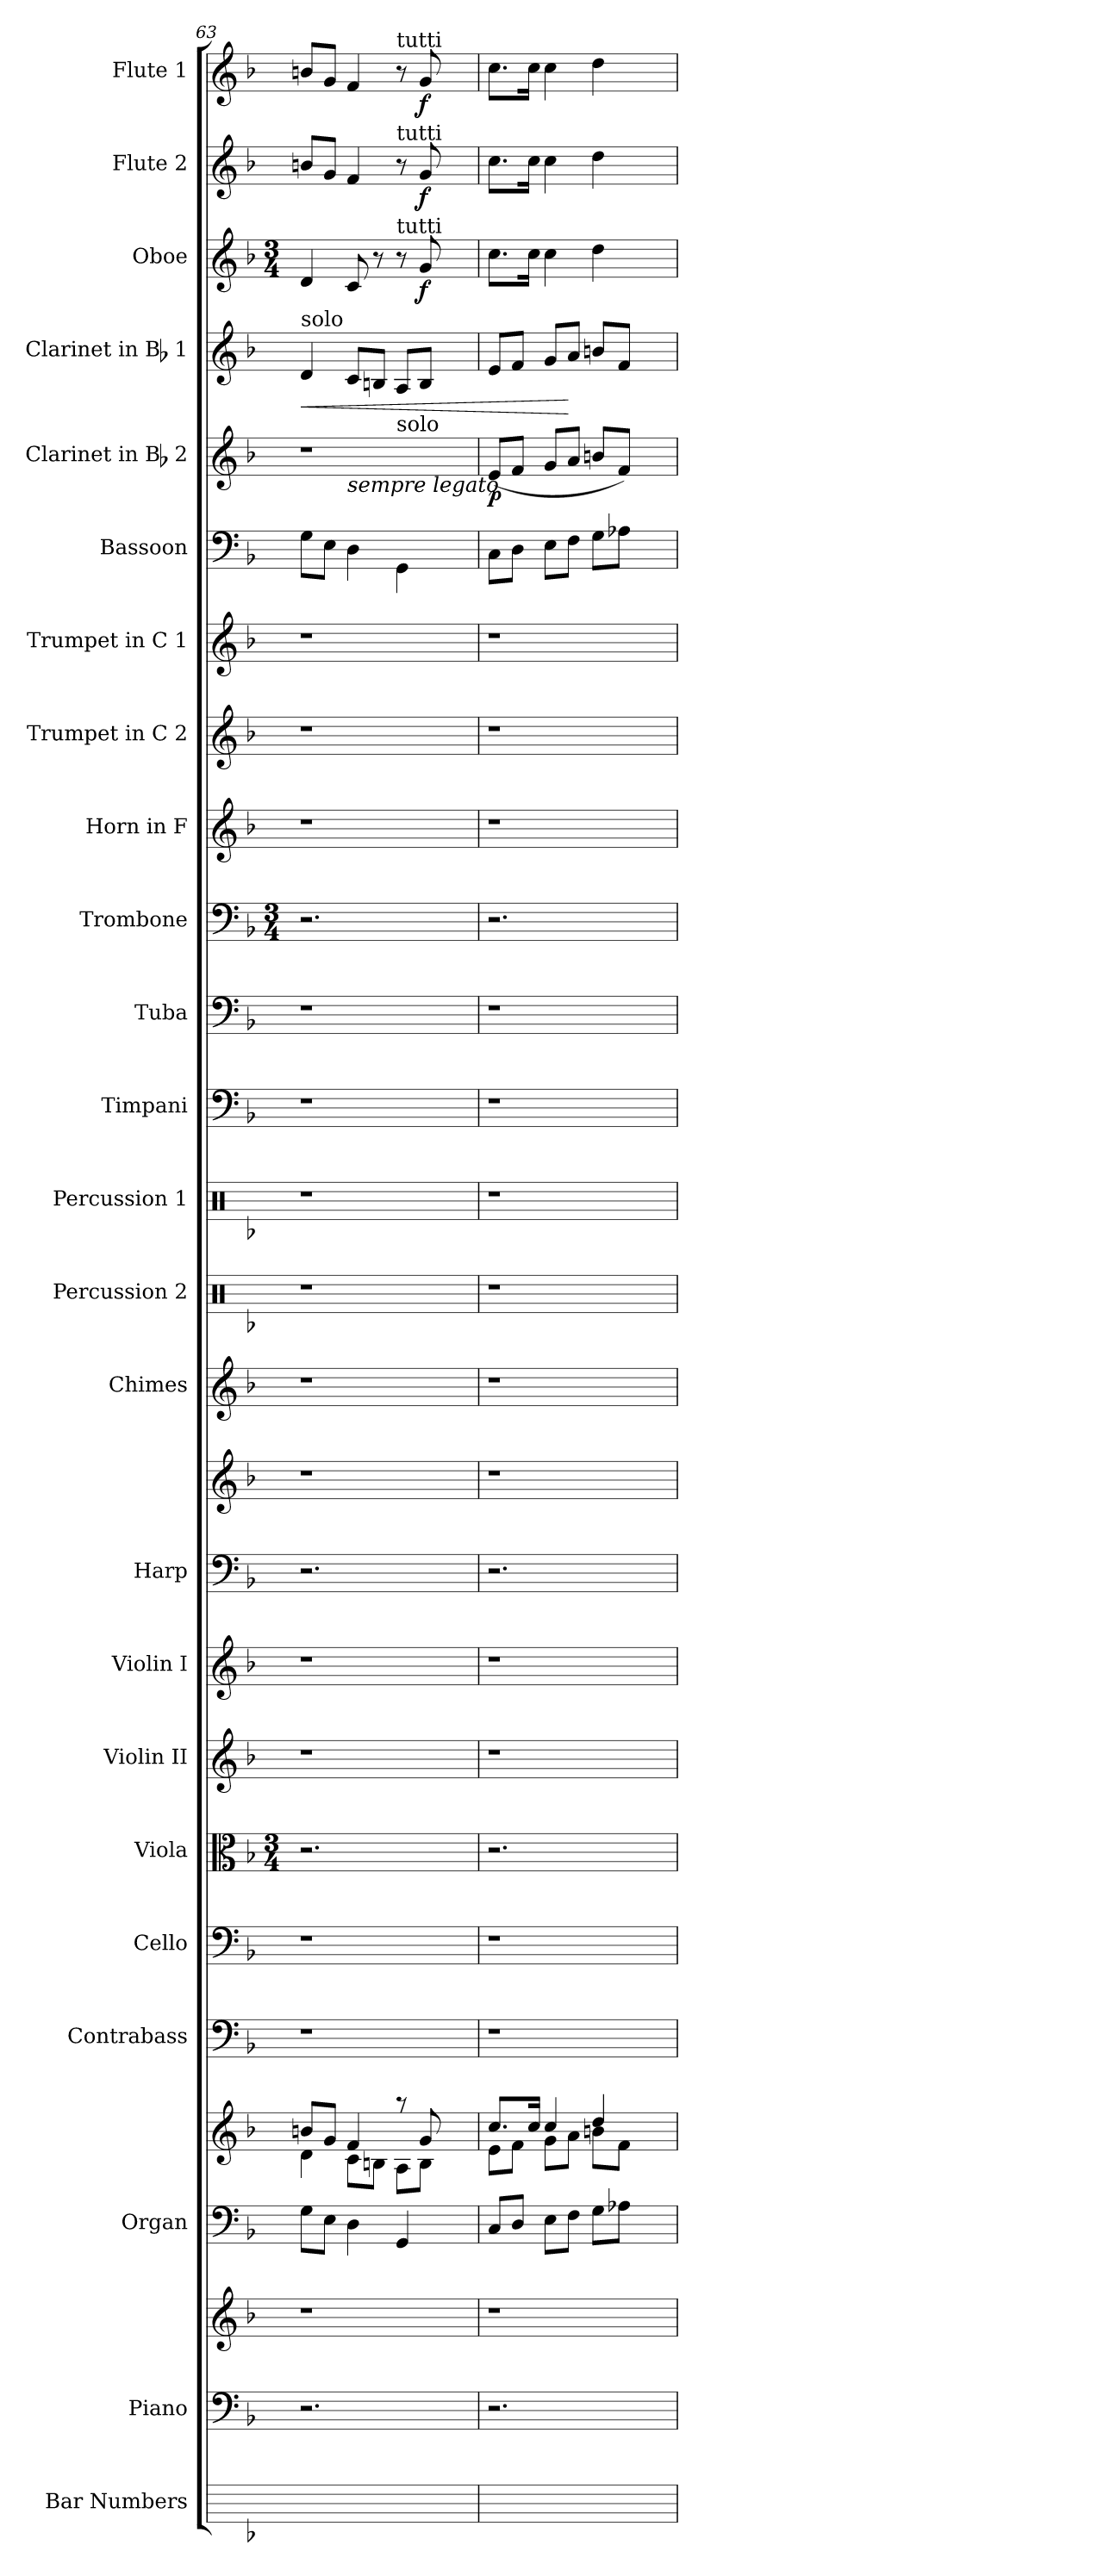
**kern	**kern	**kern	**kern	**kern	**kern	**kern	**kern	**kern	**kern	**kern	**kern	**kern	**kern	**kern	**kern	**kern	**kern	**kern	**kern	**kern	**kern	**kern	**dynam	**kern	**dynam	**kern	**dynam	**kern	**dynam	**kern	**dynam
*part24	*part23	*part23	*part22	*part22	*part21	*part20	*part19	*part18	*part17	*part16	*part16	*part15	*part14	*part13	*part12	*part11	*part10	*part9	*part8	*part7	*part6	*part5	*part5	*part4	*part4	*part3	*part3	*part2	*part2	*part1	*part1
*staff27	*staff26	*staff25	*staff24	*staff23	*staff22	*staff21	*staff20	*staff19	*staff18	*staff17	*staff16	*staff15	*staff14	*staff13	*staff12	*staff11	*staff10	*staff9	*staff8	*staff7	*staff6	*staff5	*staff5	*staff4	*staff4	*staff3	*staff3	*staff2	*staff2	*staff1	*staff1
*I"Bar Numbers	*I"Piano	*	*I"Organ	*	*I"Contrabass	*I"Cello	*I"Viola	*I"Violin II	*I"Violin I	*I"Harp	*	*I"Chimes	*I"Percussion 2	*I"Percussion 1	*I"Timpani	*I"Tuba	*I"Trombone	*I"Horn in F	*I"Trumpet in C 2	*I"Trumpet in C 1	*I"Bassoon	*I"Clarinet in Bb 2	*	*I"Clarinet in Bb 1	*	*I"Oboe	*	*I"Flute 2	*	*I"Flute 1	*
*	*I'Pno.	*	*I'Org.	*	*I'Cb.	*	*I'Vla.	*I'Vln. II	*I'Vln. I	*I'Hp.	*	*I'Chm.	*I'Perc. 2	*I'Perc. 1	*I'Timp.	*I'Tuba	*I'Tbn.	*	*I'Tpt 2	*I'Tpt 1	*I'Bsn.	*I'Cl 2	*	*I'Cl 1	*	*I'Ob.	*	*I'Fl 2	*	*I'Fl 1	*
*	*clefF4	*clefG2	*clefF4	*clefG2	*clefF4	*clefF4	*clefC3	*clefG2	*clefG2	*clefF4	*clefG2	*clefG2	*clefX	*clefX	*clefF4	*clefF4	*clefF4	*clefG2	*clefG2	*clefG2	*clefF4	*clefG2	*	*clefG2	*	*clefG2	*	*clefG2	*	*clefG2	*
*	*	*	*	*	*ITrd7c12	*	*	*	*	*	*	*	*	*	*	*	*	*	*	*	*	*	*	*	*	*	*	*	*	*	*
*k[b-]	*k[b-]	*k[b-]	*k[b-]	*k[b-]	*k[b-]	*k[b-]	*k[b-]	*k[b-]	*k[b-]	*k[b-]	*k[b-]	*k[b-]	*k[b-]	*k[b-]	*k[b-]	*k[b-]	*k[b-]	*k[b-]	*k[b-]	*k[b-]	*k[b-]	*k[b-]	*	*k[b-]	*	*k[b-]	*	*k[b-]	*	*k[b-]	*
*F:	*F:	*F:	*F:	*F:	*F:	*F:	*F:	*F:	*F:	*F:	*F:	*F:	*F:	*F:	*F:	*F:	*F:	*F:	*F:	*F:	*F:	*F:	*	*F:	*	*F:	*	*F:	*	*F:	*
*	*	*	*	*	*	*	*M3/4	*	*	*	*	*	*	*	*	*	*M3/4	*	*	*	*	*	*	*	*	*M3/4	*	*	*	*	*
=63	=63	=63	=63	=63	=63	=63	=63	=63	=63	=63	=63	=63	=63	=63	=63	=63	=63	=63	=63	=63	=63	=63	=63	=63	=63	=63	=63	=63	=63	=63	=63
*	*	*	*	*^	*	*	*	*	*	*	*	*	*	*	*	*	*	*	*	*	*	*	*	*	*	*	*	*	*	*	*
!	!	!	!	!	!	!	!	!	!	!	!	!	!	!	!	!	!	!	!	!	!	!	!	!	!LO:TX:a:t=solo	!	!	!	!	!	!	!
!	!	!	!	!	!	!	!	!	!	!	!	!	!	!	!	!	!	!	!	!	!	!	!LO:TX:a:t=(sneak in)	!	!	!	!	!	!	!	!	!
!	!	!	!	!	!	!	!	!	!	!	!	!	!	!	!	!	!	!	!	!	!	!	!	!	!	!LO:HP:b	!	!	!	!	!	!
*	*	*	*	*	*	*	*	*	*	*	*	*	*	*	*	*	*	*	*	*	*	*	*^	*	*	*	*	*	*	*	*	*
*	*	*	*	*	*	*	*	*	*	*	*	*	*	*	*	*	*	*	*	*	*	*	*	*^	*	*	*	*	*	*	*	*	*
1ryy	2.r	1r	8G\L	8bn/L	4d\	1r	1r	2.r	1r	1r	2.r	1r	1r	1r	1r	1r	1r	2.r	1r	1r	1r	8G\L	1r	4ryy	2ryy	.	4d/	<	4d/	.	8bn/L	.	8bn/L	.
.	.	.	8E\J	8g/J	.	.	.	.	.	.	.	.	.	.	.	.	.	.	.	.	.	8E\J	.	.	.	.	.	.	.	.	8g/J	.	8g/J	.
!	!	!	!	!	!	!	!	!	!	!	!	!	!	!	!	!	!	!	!	!	!	!	!	!LO:TX:b:i:t=sempre legato	!	!	!	!	!	!	!	!	!	!
.	.	.	4D\	4f/	8c\L	.	.	.	.	.	.	.	.	.	.	.	.	.	.	.	.	4D\	.	2.ryy	.	.	8c/L	.	8c/	.	4f/	.	4f/	.
.	.	.	.	.	8Bn\J	.	.	.	.	.	.	.	.	.	.	.	.	.	.	.	.	.	.	.	.	.	8Bn/J	.	8r	.	.	.	.	.
!	!	!	!	!	!	!	!	!	!	!	!	!	!	!	!	!	!	!	!	!	!	!	!	!	!	!	!	!	!	!	!	!	!LO:TX:a:t=tutti	!
!	!	!	!	!	!	!	!	!	!	!	!	!	!	!	!	!	!	!	!	!	!	!	!	!	!	!	!	!	!	!	!LO:TX:a:t=tutti	!	!	!
!	!	!	!	!	!	!	!	!	!	!	!	!	!	!	!	!	!	!	!	!	!	!	!	!	!	!	!	!	!LO:TX:a:t=tutti	!	!	!	!	!
!	!	!	!	!	!	!	!	!	!	!	!	!	!	!	!	!	!	!	!	!	!	!	!	!	!LO:TX:a:t=solo	!	!	!	!	!	!	!	!	!
.	.	.	4GG/	8raa	8A\L	.	.	.	.	.	.	.	.	.	.	.	.	.	.	.	.	4GG\	.	.	2ryy	.	8A/L	.	8r	.	8r	.	8r	.
!	!	!	!	!	!	!	!	!	!	!	!	!	!	!	!	!	!	!	!	!	!	!	!	!	!	!	!	!	!	!LO:DY:b	!	!LO:DY:b	!	!LO:DY:b
.	.	.	.	8g/	8B\J	.	.	.	.	.	.	.	.	.	.	.	.	.	.	.	.	.	.	.	.	.	8B/J	.	8g/	f	8g/	f	8g/	f
.	4ryy	.	4ryy	4ryy	4ryy	.	.	4ryy	.	.	4ryy	.	.	.	.	.	.	4ryy	.	.	.	4ryy	.	.	.	.	4ryy	.	4ryy	.	4ryy	.	4ryy	.
=64	=64	=64	=64	=64	=64	=64	=64	=64	=64	=64	=64	=64	=64	=64	=64	=64	=64	=64	=64	=64	=64	=64	=64	=64	=64	=64	=64	=64	=64	=64	=64	=64	=64	=64
!	!	!	!	!	!	!	!	!	!	!	!	!	!	!	!	!	!	!	!	!	!	!	!	!	!	!LO:DY:b	!	!	!	!	!	!	!	!
*	*	*	*	*	*	*	*	*	*	*	*	*	*	*	*	*	*	*	*	*	*	*	*v	*v	*v	*	*	*	*	*	*	*	*	*
1ryy	2.r	1r	8C/L	8.cc/L	8e\L	1r	1r	2.r	1r	1r	2.r	1r	1r	1r	1r	1r	1r	2.r	1r	1r	1r	8C\L	(>8e/L	p	8e/L	.	8.cc\L	.	8.cc\L	.	8.cc\L	.
.	.	.	8D/J	.	8f\J	.	.	.	.	.	.	.	.	.	.	.	.	.	.	.	.	8D\J	8f/J	.	8f/J	.	.	.	.	.	.	.
.	.	.	.	16cc/Jk	.	.	.	.	.	.	.	.	.	.	.	.	.	.	.	.	.	.	.	.	.	.	16cc\Jk	.	16cc\Jk	.	16cc\Jk	.
.	.	.	8E\L	4cc/	8g\L	.	.	.	.	.	.	.	.	.	.	.	.	.	.	.	.	8E\L	8g/L	.	8g/L	.	4cc\	.	4cc\	.	4cc\	.
.	.	.	8F\J	.	8a\J	.	.	.	.	.	.	.	.	.	.	.	.	.	.	.	.	8F\J	8a/J	.	8a/J	[	.	.	.	.	.	.
.	.	.	8G\L	4dd/	8bn\L	.	.	.	.	.	.	.	.	.	.	.	.	.	.	.	.	8G\L	8bn/L	.	8bn/L	.	4dd\	.	4dd\	.	4dd\	.
.	.	.	8A-X\J	.	8f\J	.	.	.	.	.	.	.	.	.	.	.	.	.	.	.	.	8A-X\J	8f/J)	.	8f/J	.	.	.	.	.	.	.
.	4ryy	.	4ryy	4ryy	4ryy	.	.	4ryy	.	.	4ryy	.	.	.	.	.	.	4ryy	.	.	.	4ryy	4ryy	.	4ryy	.	4ryy	.	4ryy	.	4ryy	.
*	*	*	*	*v	*v	*	*	*	*	*	*	*	*	*	*	*	*	*	*	*	*	*	*	*	*	*	*	*	*	*	*	*
=	=	=	=	=	=	=	=	=	=	=	=	=	=	=	=	=	=	=	=	=	=	=	=	=	=	=	=	=	=	=	=
*-	*-	*-	*-	*-	*-	*-	*-	*-	*-	*-	*-	*-	*-	*-	*-	*-	*-	*-	*-	*-	*-	*-	*-	*-	*-	*-	*-	*-	*-	*-	*-
